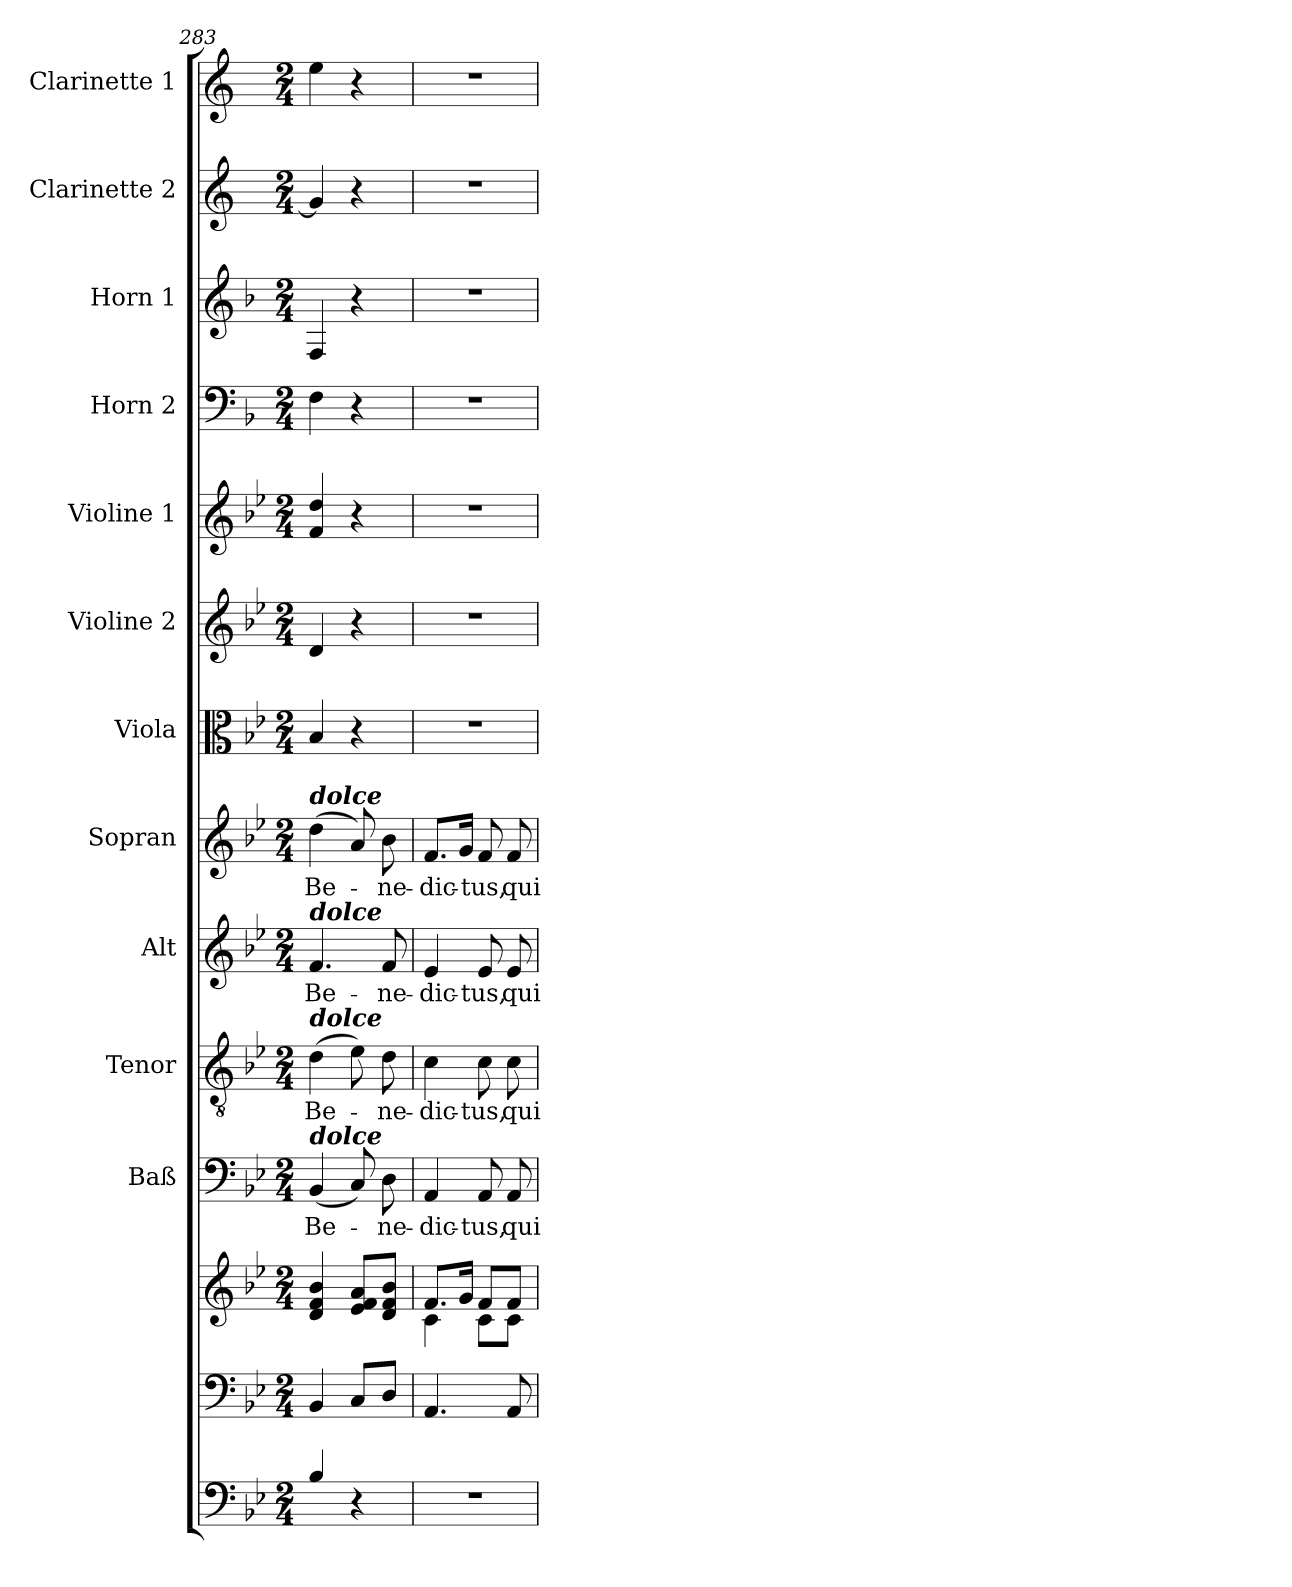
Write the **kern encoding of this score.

**kern	**kern	**kern	**kern	**text	**kern	**text	**kern	**text	**kern	**text	**kern	**kern	**kern	**kern	**kern	**kern	**kern
*part13	*part12	*part12	*part11	*part11	*part10	*part10	*part9	*part9	*part8	*part8	*part7	*part6	*part5	*part4	*part3	*part2	*part1
*staff14	*staff13	*staff12	*staff11	*staff11	*staff10	*staff10	*staff9	*staff9	*staff8	*staff8	*staff7	*staff6	*staff5	*staff4	*staff3	*staff2	*staff1
*	*	*	*I"Baß	*	*I"Tenor	*	*I"Alt	*	*I"Sopran	*	*I"Viola	*I"Violine 2	*I"Violine 1	*I"Horn 2	*I"Horn 1	*I"Clarinette 2	*I"Clarinette 1
*	*	*	*I'Baß	*	*I'Ten	*	*I'Alt	*	*I'Sop	*	*I'Vla.	*I'Vln. 2	*I'Vln. 1	*I'Hrn. 2	*I'Hrn. 1	*	*
*clefF4	*clefF4	*clefG2	*clefF4	*	*clefGv2	*	*clefG2	*	*clefG2	*	*clefC3	*clefG2	*clefG2	*clefF4	*clefG2	*clefG2	*clefG2
*ITrd7c12	*	*	*	*	*	*	*	*	*	*	*	*	*	*ITrd4c7	*ITrd4c7	*ITrd1c2	*ITrd1c2
*k[b-e-]	*k[b-e-]	*k[b-e-]	*k[b-e-]	*	*k[b-e-]	*	*k[b-e-]	*	*k[b-e-]	*	*k[b-e-]	*k[b-e-]	*k[b-e-]	*k[b-e-]	*k[b-e-]	*k[b-e-]	*k[b-e-]
*B-:	*B-:	*B-:	*B-:	*	*B-:	*	*B-:	*	*B-:	*	*B-:	*B-:	*B-:	*B-:	*B-:	*B-:	*B-:
*M2/4	*M2/4	*M2/4	*M2/4	*	*M2/4	*	*M2/4	*	*M2/4	*	*M2/4	*M2/4	*M2/4	*M2/4	*M2/4	*M2/4	*M2/4
=283	=283	=283	=283	=283	=283	=283	=283	=283	=283	=283	=283	=283	=283	=283	=283	=283	=283
!	!	!	!	!	!	!	!	!	!LO:TX:a:Bi:t=dolce	!	!	!	!	!	!	!	!
!	!	!	!	!	!	!	!LO:TX:a:Bi:t=dolce	!	!	!	!	!	!	!	!	!	!
!	!	!	!	!	!LO:TX:a:Bi:t=dolce	!	!	!	!	!	!	!	!	!	!	!	!
!	!	!	!LO:TX:a:Bi:t=dolce	!	!	!	!	!	!	!	!	!	!	!	!	!	!
!	!	!	!	!LO:LY:b	!	!LO:LY:b	!	!LO:LY:b	!	!LO:LY:b	!	!	!	!	!	!	!
4BB-/	4BB-/	4d/ 4f/ 4b-/	(<4BB-/	Be-	(>4d\	Be-	4.f/	Be-	(>4dd\	Be-	4B-/	4d/	4f/ 4dd/	4BB-\	4BB-/	4f/]	4dd\
4r	8C/L	8e-/ 8f/ 8a/L	8C/)	.	8e-\)	.	.	.	8a/)	.	4r	4r	4r	4r	4r	4r	4r
!	!	!	!	!LO:LY:b	!	!LO:LY:b	!	!LO:LY:b	!	!LO:LY:b	!	!	!	!	!	!	!
.	8D/J	8d/ 8f/ 8b-/J	8D\	-ne-	8d\	-ne-	8f/	-ne-	8b-\	-ne-	.	.	.	.	.	.	.
=284	=284	=284	=284	=284	=284	=284	=284	=284	=284	=284	=284	=284	=284	=284	=284	=284	=284
*	*	*^	*	*	*	*	*	*	*	*	*	*	*	*	*	*	*
!	!	!	!	!	!LO:LY:b	!	!LO:LY:b	!	!LO:LY:b	!	!LO:LY:b	!	!	!	!	!	!	!
2r	4.AA/	8.f/L	4c\	4AA/	-dic-	4c\	-dic-	4e-/	-dic-	8.f/L	-dic-	2r	2r	2r	2r	2r	2r	2r
.	.	16g/Jk	.	.	.	.	.	.	.	16g/Jk	.	.	.	.	.	.	.	.
!	!	!	!	!	!LO:LY:b	!	!LO:LY:b	!	!LO:LY:b	!	!LO:LY:b	!	!	!	!	!	!	!
.	.	8f/L	8c\L	8AA/	-tus,	8c\	-tus,	8e-/	-tus,	8f/	-tus,	.	.	.	.	.	.	.
!	!	!	!	!	!LO:LY:b	!	!LO:LY:b	!	!LO:LY:b	!	!LO:LY:b	!	!	!	!	!	!	!
.	8AA/	8f/J	8c\J	8AA/	qui	8c\	qui	8e-/	qui	8f/	qui	.	.	.	.	.	.	.
*	*	*v	*v	*	*	*	*	*	*	*	*	*	*	*	*	*	*	*
=	=	=	=	=	=	=	=	=	=	=	=	=	=	=	=	=	=
*-	*-	*-	*-	*-	*-	*-	*-	*-	*-	*-	*-	*-	*-	*-	*-	*-	*-
